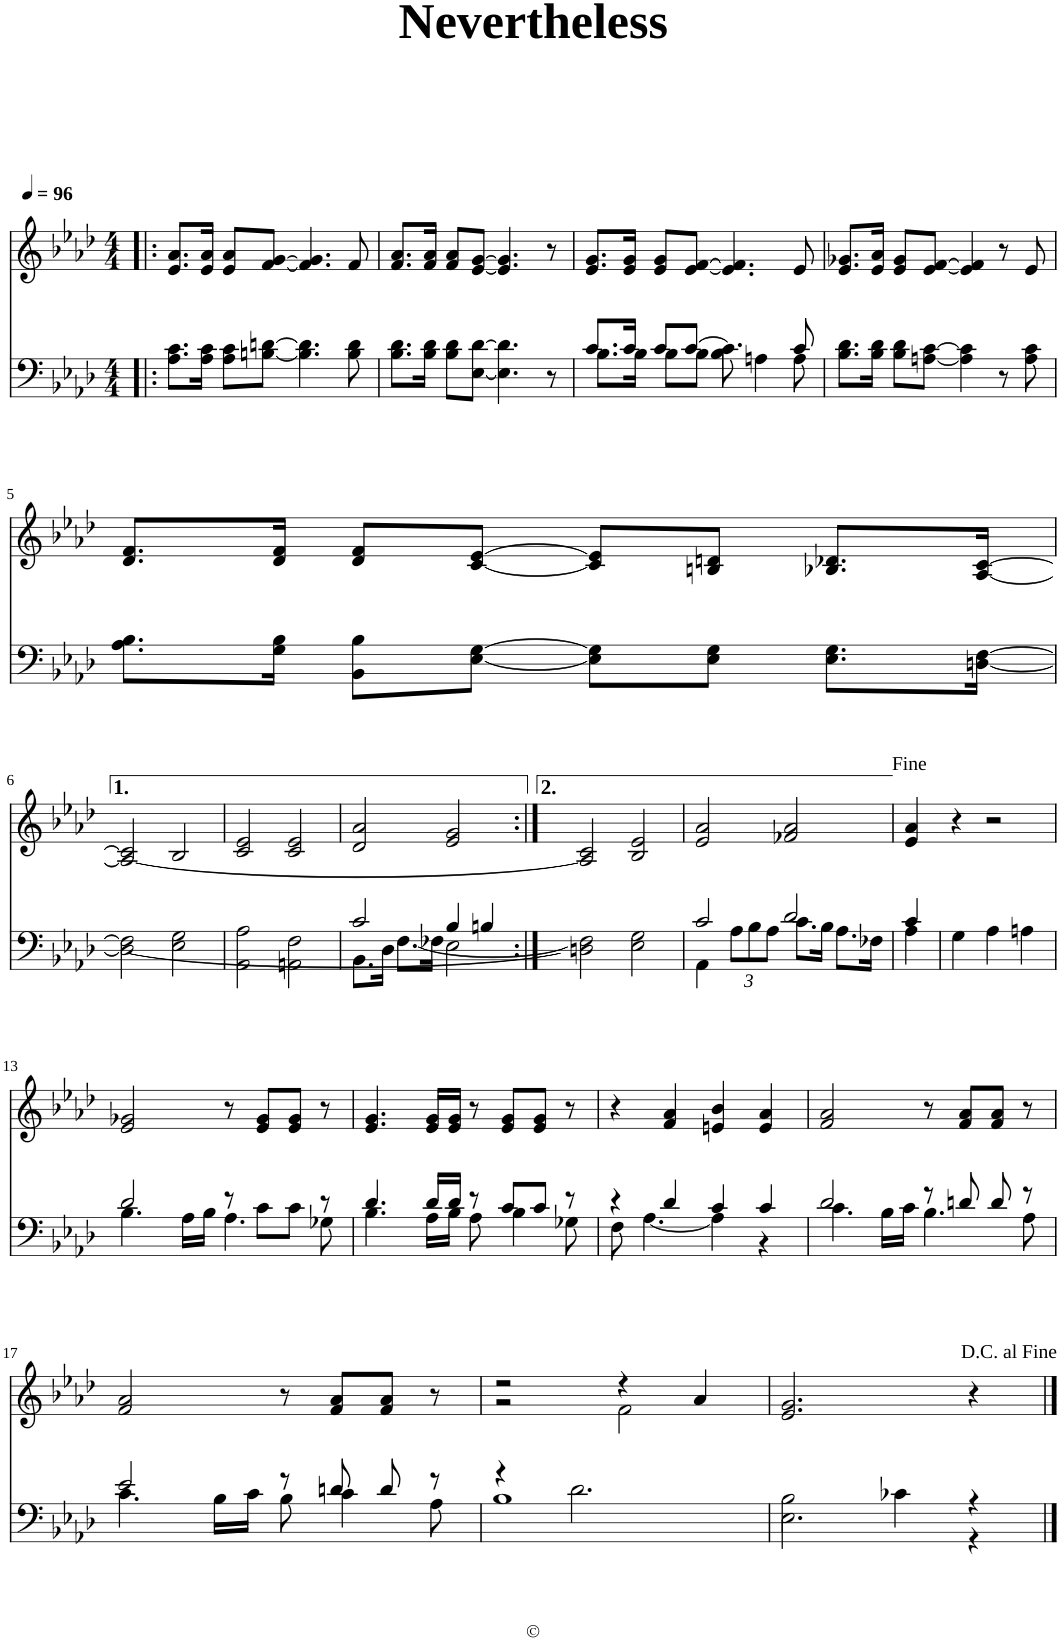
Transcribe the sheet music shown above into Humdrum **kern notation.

**kern	**kern
*part1	*part1
*staff2	*staff1
*I"Piano	*
*I'Pno.	*
*clefF4	*clefG2
*k[b-e-a-d-]	*k[b-e-a-d-]
*A-:	*A-:
*M4/4	*M4/4
*MM96	*MM96
=1!|:	=1!|:
8.A-\ 8.c\L	8.e-/ 8.a-/L
16A-\ 16c\Jk	16e-/ 16a-/Jk
8A-\ 8c\L	8e-/ 8a-/L
[8Bn\ [8dn\J	[8f/ [8g/J
4.B\] 4.d\]	4.f/] 4.g/]
8B\ 8d\	8f/
=2	=2
8.B-\ 8.d-\L	8.f/ 8.a-/L
16B-\ 16d-\Jk	16f/ 16a-/Jk
8B-\ 8d-\L	8f/ 8a-/L
[8E-\ [8d-\J	[8e-/ [8g/J
4.E-\] 4.d-\]	4.e-/] 4.g/]
8r	8r
=3	=3
*^	*
8.c/L	8.B-\L	8.e-/ 8.g/L
16c/Jk	16B-\Jk	16e-/ 16g/Jk
8c/L	8B-\L	8e-/ 8g/L
[8c/J	8B-\J	[8e-/ [8f/J
4.c\]	8B-\	4.e-/] 4.f/]
.	4An\	.
8c/	8A\	8e-/
*v	*v	*
=4	=4
8.B-\ 8.d-\L	8.e-/ 8.g-X/L
16B-\ 16d-\Jk	16e-/ 16a-/Jk
8B-\ 8d-\L	8e-/ 8g-/L
[8An\ [8c\J	[8e-/ [8f/J
4A\] 4c\]	4e-/] 4f/]
8r	8r
8A\ 8c\	8e-/
!!LO:LB:g=z
=5	=5
8.A-\ 8.B-\L	8.d-/ 8.f/L
16G\ 16B-\Jk	16d-/ 16f/Jk
8BB-\ 8B-\L	8d-/ 8f/L
[8E-\ [8G\J	[8c/ [8e-/J
8E-\] 8G\]L	8c/] 8e-/]L
8E-\ 8G\J	8Bn/ 8dn/J
8.E-\ 8.G\L	8.B-X/ 8.d-X/L
[16Dn\ [16F\Jk	[16A-/ [16c/Jk
!!LO:LB:g=z
=6	=6
2D\_ 2F\]	2A-/_ 2c/]
2E-\ 2G\	2B-/
=7	=7
2AA-\ 2A-\	2c/ 2e-/
2AAn\ 2F\	2c/ 2e-/
=8	=8
*^	*
2c/	8.BB-\L	2d-/ 2a-/
.	16D-\Jk	.
.	[8.F\L	.
.	16F-X\Jk	.
4B-/	2E-\	2e-/ 2g/
4Bn/	.	.
*v	*v	*
=9:|!	=9:|!
2Dn\] 2F\]	2A-/] 2c/
2E-\ 2G\	2B-/ 2e-/
=10	=10
*^	*
2c/	4AA-\	2e-/ 2a-/
*	*Xbrackettup	*
.	12A-\L	.
.	12B-\	.
.	12A-\J	.
2d-/	8.c\L	2f-X/ 2a-/
.	16B-\Jk	.
.	8.A-\L	.
.	16F-X\Jk	.
=11	=11	=11
4c/	4A-\	4e-/ 4a-/
=12-	=12-	=12-
2ryy	4G\	4r
.	4A-\	2r
4ryy	4An\	.
!!LO:LB:g=z
=13	=13	=13
2d-/	4.B-\	2e-/ 2g-X/
.	16A-\LL	.
.	16B-\JJ	.
8r	4.A-\	8r
8c\L	.	8e-/ 8g-/L
8c\J	.	8e-/ 8g-/J
8r	8G-X\	8r
=14	=14	=14
4.d-/	4.B-\	4.e-/ 4.g/
16d-/LL	16A-\LL	16e-/ 16g/LL
16d-/JJ	16B-\JJ	16e-/ 16g/JJ
8r	8A-\	8r
8c/L	4B-\	8e-/ 8g/L
8c/J	.	8e-/ 8g/J
8r	8G-X\	8r
=15	=15	=15
4r	8F\	4r
.	[4.A-\	.
4d-/	.	4f/ 4a-/
4c/	4A-\]	4en/ 4b-/
4c/	4r	4e/ 4a-/
=16	=16	=16
2d-/	4.c\	2f/ 2a-/
.	16B-\LL	.
.	16c\JJ	.
8r	4.B-\	8r
8dn/	.	8f/ 8a-/L
8d/	.	8f/ 8a-/J
8r	8A-\	8r
!!LO:LB:g=z
=17	=17	=17
2e-/	4.c\	2f/ 2a-/
.	16B-\LL	.
.	16c\JJ	.
8r	8B-\	8r
8dn/	4c\	8f/ 8a-/L
8d/	.	8f/ 8a-/J
8r	8A-\	8r
=18	=18	=18
*	*	*^
4r	1B-	2r	2r
2.d-\	.	.	.
.	.	4r	2f\
.	.	4a-/	.
*	*	*v	*v
=19	=19	=19
2B-\	2.E-\	2.e-/ 2.g/
4c-X\	.	.
4r	4r	4r
*v	*v	*
==	==
*-	*-
